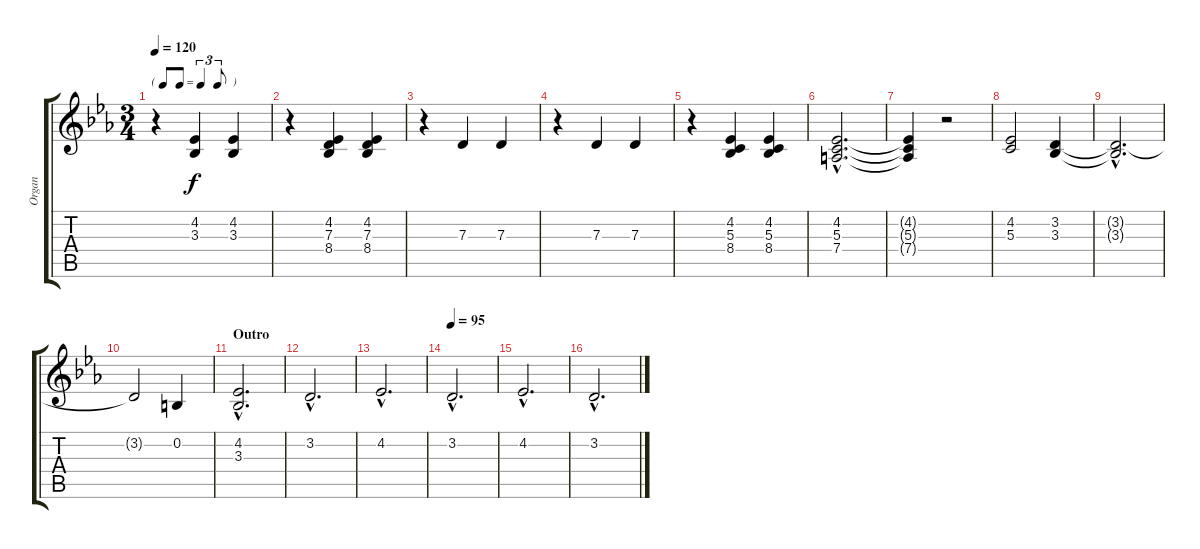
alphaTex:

\track ("Organ" "Organ") {instrument drawbarorgan}
\staff {score tabs}
\tuning (E4 B3 G3 D3 A2 E2) {hide}
\ts (3 4)
\tf triplet8th
\tempo 120
\clef g2
\ks cminor
r.4{dy f} (4.2 3.3).4 (4.2 3.3).4 |
r.4 (4.2 7.3 8.4).4 (4.2 7.3 8.4).4 |
r.4 7.3.4 7.3.4 |
r.4 7.3.4 7.3.4 |
r.4 (4.2 5.3 8.4).4 (4.2 5.3 8.4).4 |
(4.2{hac} 5.3{hac} 7.4{hac}).2{d} |
(4.2{t} 5.3{t} 7.4{t}).4 r.2 |
(4.2 5.3).2 (3.2 3.3).4 |
(3.2{hac t} 3.3{hac t}).2{d} |
3.2{t}.2 0.2.4 |
\section ("" "Outro")
(4.2{hac} 3.3).2{d} |
3.2{hac}.2{d} |
4.2{hac}.2{d} |
\tempo 95
3.2{hac}.2{d} |
4.2{hac}.2{d} |
3.2{hac}.2{d}
